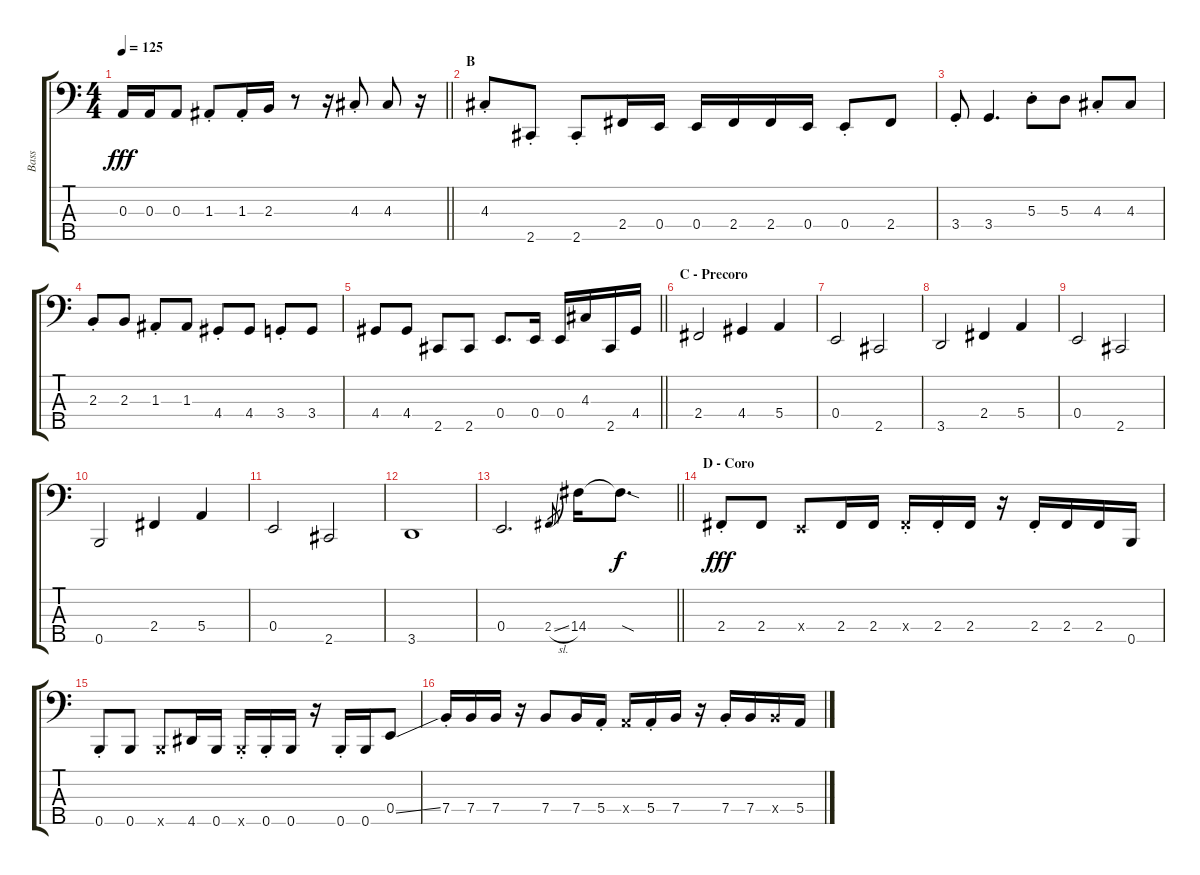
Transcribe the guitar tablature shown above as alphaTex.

\track ("Bass" "Bass") {instrument electricbassfinger}
\staff {score tabs}
\tuning (G2 D2 A1 E1 B0) {hide}
\ts (4 4)
\tempo 125
\clef f4
\barLineRight lightlight
\ks c
0.3{t}.16{txt "" dy fff} 0.3.16 0.3.8 1.3{st}.8 1.3{st}.16 2.3.16 r.8 r.16 4.3{st}.8 4.3.8 r.16 |
\section ("" "B")
4.3{st}.8 2.5{st}.8 2.5{st}.8 2.4.16 0.4.16 0.4.16 2.4.16 2.4.16 0.4.16 0.4{st}.8 2.4.8 |
3.4{st}.8{txt ""} 3.4.4{d} 5.3{st}.8 5.3.8 4.3{st}.8 4.3.8 |
2.3{st}.8 2.3.8 1.3{st}.8 1.3.8 4.4{st}.8 4.4.8 3.4{st}.8 3.4.8 |
\barLineRight lightlight
4.4.8 4.4.8 2.5.8 2.5.8 0.4.8{d} 0.4.16 0.4.16 4.3.16 2.5.16 4.4.16 |
\section ("" "C - Precoro")
2.4.2 4.4.4 5.4.4 |
0.4.2 2.5.2 |
3.5.2{txt ""} 2.4.4 5.4.4 |
0.4.2 2.5.2 |
0.5.2 2.4.4 5.4.4 |
0.4.2 2.5.2 |
3.5.1 |
\barLineRight lightlight
0.4.2{d} 2.4{sl}.8{gr} 14.4.16 14.4{sod t}.8{d dy f} |
\section ("" "D - Coro")
2.4{st}.8{dy fff} 2.4.8 0.4{x}.8 2.4.16 2.4.16 2.4{st x}.16 2.4{st}.16 2.4.16 r.16 2.4{st}.16 2.4.16 2.4.16 0.5.16 |
0.5{st}.8{txt ""} 0.5.8 0.5{x}.8 4.5.16 0.5.16 0.5{st x}.16 0.5{st}.16 0.5.16 r.16 0.5{st}.16 0.5.16 0.4{ss}.8 |
7.4{st}.16 7.4.16 7.4.16 r.16 7.4.8 7.4.16 5.4{st}.16 5.4{x}.16 5.4{st}.16 7.4.16 r.16 7.4{st}.16 7.4.16 7.4{x}.16 5.4.16
